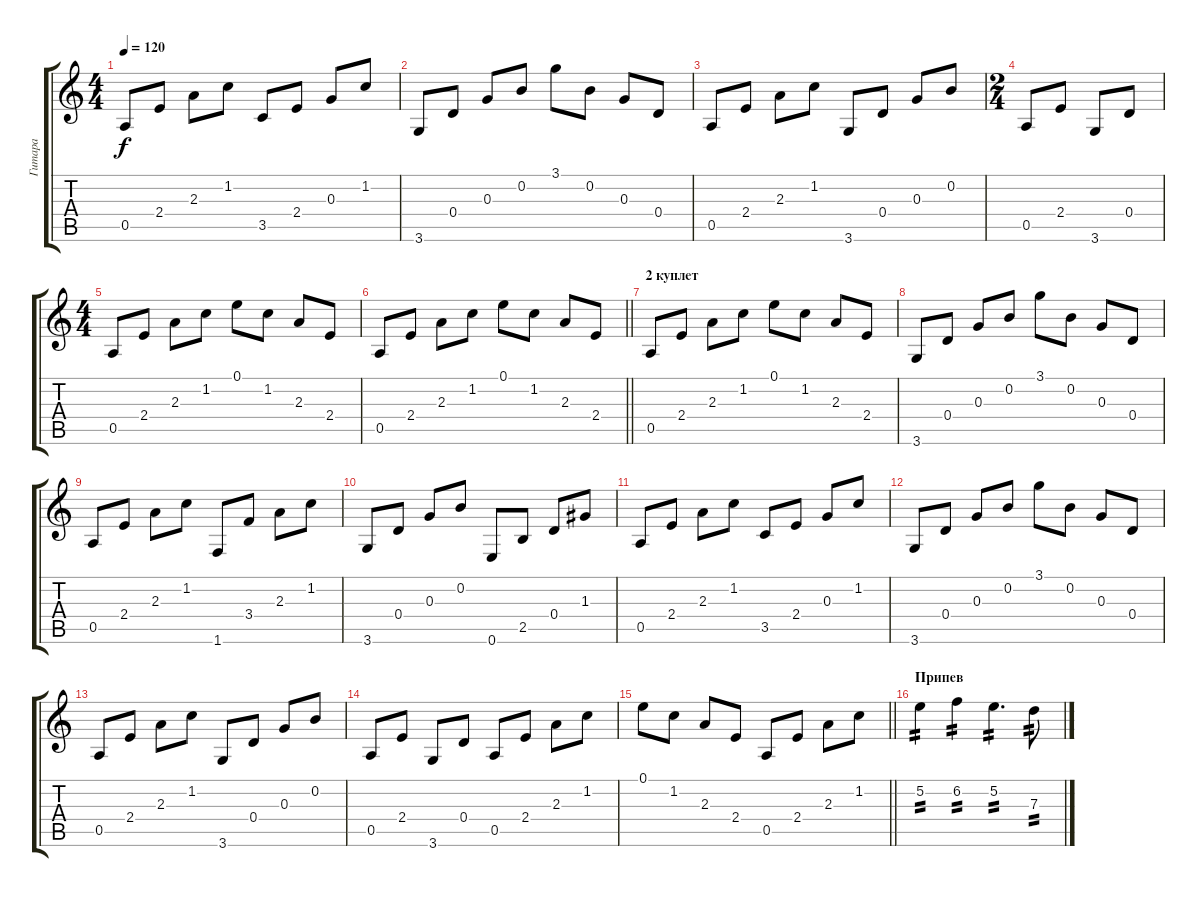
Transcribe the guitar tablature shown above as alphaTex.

\track ("Гитара" "Гитара") {instrument acousticguitarsteel}
\staff {score tabs}
\tuning (E4 B3 G3 D3 A2 E2) {hide}
\ts (4 4)
\tempo 120
\clef g2
\ks c
0.5.8{dy f} 2.4.8 2.3.8 1.2.8 3.5.8 2.4.8 0.3.8 1.2.8 |
3.6.8 0.4.8 0.3.8 0.2.8 3.1.8 0.2.8 0.3.8 0.4.8 |
0.5.8 2.4.8 2.3.8 1.2.8 3.6.8 0.4.8 0.3.8 0.2.8 |
\ts (2 4)
0.5.8 2.4.8 3.6.8 0.4.8 |
\ts (4 4)
0.5.8 2.4.8 2.3.8 1.2.8 0.1.8 1.2.8 2.3.8 2.4.8 |
\barLineRight lightlight
0.5.8 2.4.8 2.3.8 1.2.8 0.1.8 1.2.8 2.3.8 2.4.8 |
\section ("" "2 куплет")
0.5.8 2.4.8 2.3.8 1.2.8 0.1.8 1.2.8 2.3.8 2.4.8 |
3.6.8 0.4.8 0.3.8 0.2.8 3.1.8 0.2.8 0.3.8 0.4.8 |
0.5.8 2.4.8 2.3.8 1.2.8 1.6.8 3.4.8 2.3.8 1.2.8 |
3.6.8 0.4.8 0.3.8 0.2.8 0.6.8 2.5.8 0.4.8 1.3.8 |
0.5.8 2.4.8 2.3.8 1.2.8 3.5.8 2.4.8 0.3.8 1.2.8 |
3.6.8 0.4.8 0.3.8 0.2.8 3.1.8 0.2.8 0.3.8 0.4.8 |
0.5.8 2.4.8 2.3.8 1.2.8 3.6.8 0.4.8 0.3.8 0.2.8 |
0.5.8 2.4.8 3.6.8 0.4.8 0.5.8 2.4.8 2.3.8 1.2.8 |
\barLineRight lightlight
0.1.8 1.2.8 2.3.8 2.4.8 0.5.8 2.4.8 2.3.8 1.2.8 |
\section ("" "Припев")
5.2.4{tp 2} 6.2.4{tp 2} 5.2.4{d tp 2} 7.3.8{tp 2}
